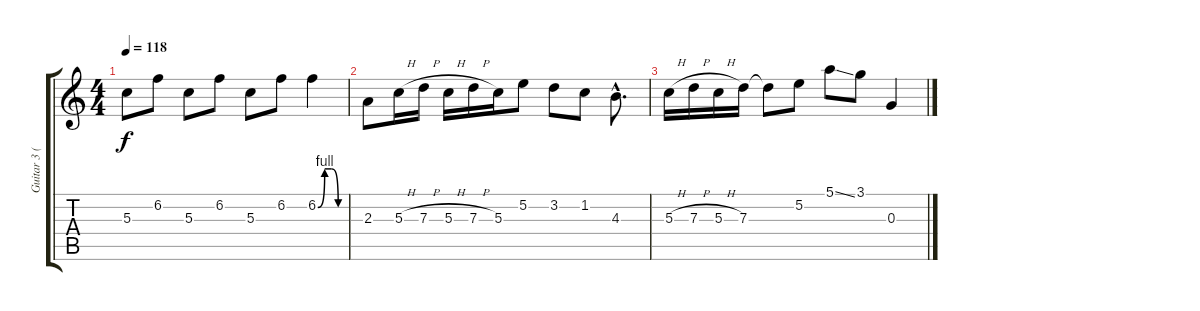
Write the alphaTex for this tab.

\track ("Guitar 3 ( Jazz )" "Guitar 3 (") {instrument electricguitarjazz}
\staff {score tabs}
\tuning (E4 B3 G3 D3 A2 E2) {hide}
\ts (4 4)
\tempo 118
\clef g2
\ks c
5.3.8{dy f} 6.2.8 5.3.8 6.2.8 5.3.8 6.2.8 6.2{be (custom 0 0 15 4 30 4 45 0 60 0)}.4 |
2.3.8 5.3{h}.16 7.3{h}.16 5.3{h}.16 7.3{h}.16 5.3.16 5.2.8 3.2.8 1.2.8 4.3{hac}.8{d} |
5.3{h}.16 7.3{h}.16 5.3{h}.16 7.3.16 7.3{t}.8 5.2.8 5.1{ss}.8 3.1.8 0.3.4
